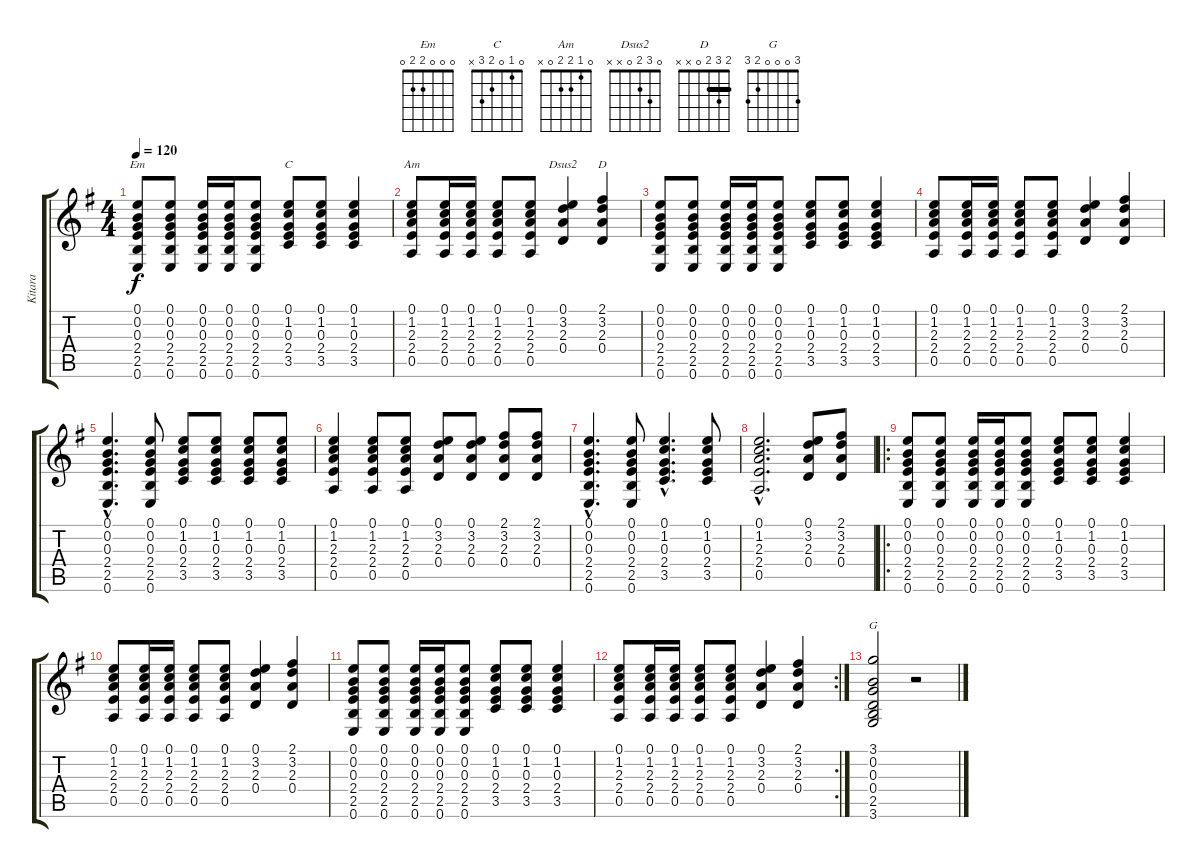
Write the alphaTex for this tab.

\track ("Kitara" "Kitara") {instrument distortionguitar}
\staff {score tabs}
\tuning (E4 B3 G3 D3 A2 E2) {hide}
\chord ("Em" 0 0 0 2 2 0)
\chord ("C" 0 1 0 2 3 x)
\chord ("Am" 0 1 2 2 0 x)
\chord ("Dsus2" 0 3 2 0 x x)
\chord ("D" 2 3 2 0 x x) {barre 2}
\chord ("G" 3 0 0 0 2 3)
\ts (4 4)
\tempo 120
\clef g2
\ks g
(0.1 0.2 0.3 2.4 2.5 0.6).8{ch "Em" dy f instrument distortionguitar} (0.1 0.2 0.3 2.4 2.5 0.6).8 (0.1 0.2 0.3 2.4 2.5 0.6).16 (0.1 0.2 0.3 2.4 2.5 0.6).16 (0.1 0.2 0.3 2.4 2.5 0.6).8 (0.1 1.2 0.3 2.4 3.5).8{ch "C"} (0.1 1.2 0.3 2.4 3.5).8 (0.1 1.2 0.3 2.4 3.5).4 |
(0.1 1.2 2.3 2.4 0.5).8{ch "Am"} (0.1 1.2 2.3 2.4 0.5).16 (0.1 1.2 2.3 2.4 0.5).16 (0.1 1.2 2.3 2.4 0.5).8 (0.1 1.2 2.3 2.4 0.5).8 (0.1 3.2 2.3 0.4).4{ch "Dsus2"} (2.1 3.2 2.3 0.4).4{ch "D"} |
(0.1 0.2 0.3 2.4 2.5 0.6).8 (0.1 0.2 0.3 2.4 2.5 0.6).8 (0.1 0.2 0.3 2.4 2.5 0.6).16 (0.1 0.2 0.3 2.4 2.5 0.6).16 (0.1 0.2 0.3 2.4 2.5 0.6).8 (0.1 1.2 0.3 2.4 3.5).8 (0.1 1.2 0.3 2.4 3.5).8 (0.1 1.2 0.3 2.4 3.5).4 |
(0.1 1.2 2.3 2.4 0.5).8 (0.1 1.2 2.3 2.4 0.5).16 (0.1 1.2 2.3 2.4 0.5).16 (0.1 1.2 2.3 2.4 0.5).8 (0.1 1.2 2.3 2.4 0.5).8 (0.1 3.2 2.3 0.4).4 (2.1 3.2 2.3 0.4).4 |
(0.1{hac} 0.2{hac} 0.3{hac} 2.4{hac} 2.5{hac} 0.6{hac}).4{d} (0.1 0.2 0.3 2.4 2.5 0.6).8 (0.1 1.2 0.3 2.4 3.5).8 (0.1 1.2 0.3 2.4 3.5).8 (0.1 1.2 0.3 2.4 3.5).8 (0.1 1.2 0.3 2.4 3.5).8 |
(0.1 1.2 2.3 2.4 0.5).4 (0.1 1.2 2.3 2.4 0.5).8 (0.1 1.2 2.3 2.4 0.5).8 (0.1 3.2 2.3 0.4).8 (0.1 3.2 2.3 0.4).8 (2.1 3.2 2.3 0.4).8 (2.1 3.2 2.3 0.4).8 |
(0.1{hac} 0.2{hac} 0.3{hac} 2.4{hac} 2.5{hac} 0.6{hac}).4{d} (0.1 0.2 0.3 2.4 2.5 0.6).8 (0.1{hac} 1.2{hac} 0.3{hac} 2.4{hac} 3.5{hac}).4{d} (0.1 1.2 0.3 2.4 3.5).8 |
(0.1{hac} 1.2{hac} 2.3{hac} 2.4{hac} 0.5{hac}).2{d} (0.1 3.2 2.3 0.4).8 (2.1 3.2 2.3 0.4).8 |
\ro
(0.1 0.2 0.3 2.4 2.5 0.6).8 (0.1 0.2 0.3 2.4 2.5 0.6).8 (0.1 0.2 0.3 2.4 2.5 0.6).16 (0.1 0.2 0.3 2.4 2.5 0.6).16 (0.1 0.2 0.3 2.4 2.5 0.6).8 (0.1 1.2 0.3 2.4 3.5).8 (0.1 1.2 0.3 2.4 3.5).8 (0.1 1.2 0.3 2.4 3.5).4 |
(0.1 1.2 2.3 2.4 0.5).8 (0.1 1.2 2.3 2.4 0.5).16 (0.1 1.2 2.3 2.4 0.5).16 (0.1 1.2 2.3 2.4 0.5).8 (0.1 1.2 2.3 2.4 0.5).8 (0.1 3.2 2.3 0.4).4 (2.1 3.2 2.3 0.4).4 |
(0.1 0.2 0.3 2.4 2.5 0.6).8 (0.1 0.2 0.3 2.4 2.5 0.6).8 (0.1 0.2 0.3 2.4 2.5 0.6).16 (0.1 0.2 0.3 2.4 2.5 0.6).16 (0.1 0.2 0.3 2.4 2.5 0.6).8 (0.1 1.2 0.3 2.4 3.5).8 (0.1 1.2 0.3 2.4 3.5).8 (0.1 1.2 0.3 2.4 3.5).4 |
\rc 2
(0.1 1.2 2.3 2.4 0.5).8 (0.1 1.2 2.3 2.4 0.5).16 (0.1 1.2 2.3 2.4 0.5).16 (0.1 1.2 2.3 2.4 0.5).8 (0.1 1.2 2.3 2.4 0.5).8 (0.1 3.2 2.3 0.4).4 (2.1 3.2 2.3 0.4).4 |
(3.1 0.2 0.3 0.4 2.5 3.6).2{ch "G"} r.2
